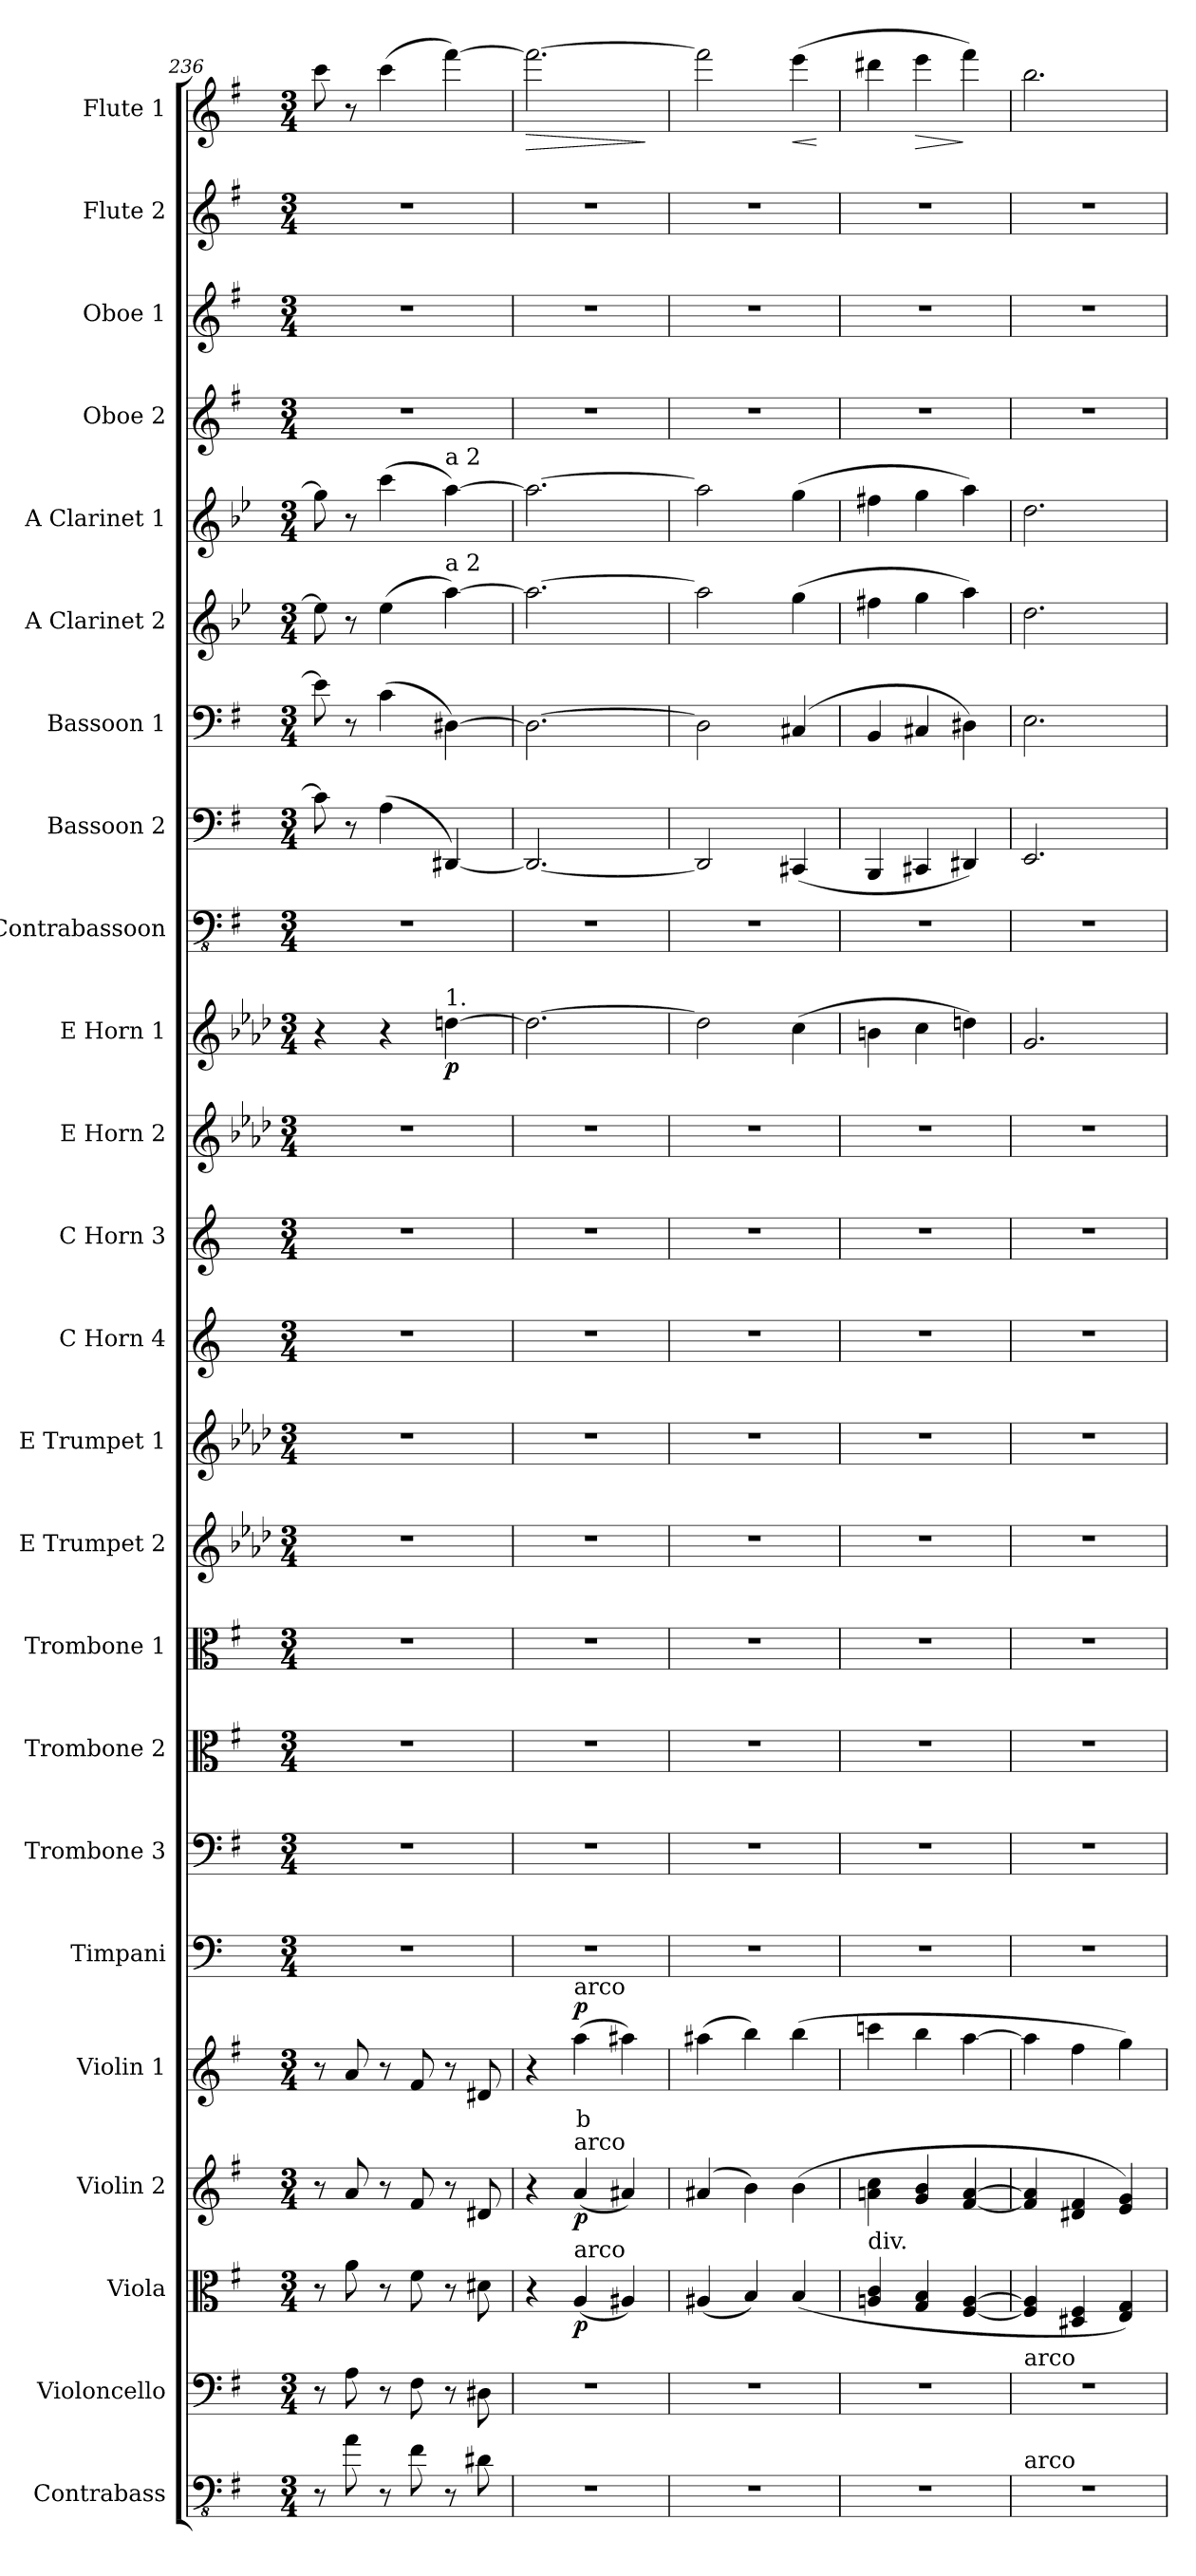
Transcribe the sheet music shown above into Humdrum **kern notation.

**kern	**kern	**kern	**dynam	**kern	**dynam	**kern	**text	**dynam	**kern	**kern	**kern	**kern	**kern	**kern	**kern	**kern	**kern	**kern	**dynam	**kern	**kern	**kern	**kern	**kern	**kern	**kern	**kern	**kern	**dynam
*part24	*part23	*part22	*part22	*part21	*part21	*part20	*part20	*part20	*part19	*part18	*part17	*part16	*part15	*part14	*part13	*part12	*part11	*part10	*part10	*part9	*part8	*part7	*part6	*part5	*part4	*part3	*part2	*part1	*part1
*staff24	*staff23	*staff22	*staff22	*staff21	*staff21	*staff20	*staff20	*staff20	*staff19	*staff18	*staff17	*staff16	*staff15	*staff14	*staff13	*staff12	*staff11	*staff10	*staff10	*staff9	*staff8	*staff7	*staff6	*staff5	*staff4	*staff3	*staff2	*staff1	*staff1
*I"Contrabass	*I"Violoncello	*I"Viola	*	*I"Violin 2	*	*I"Violin 1	*	*	*I"Timpani	*I"Trombone 3	*I"Trombone 2	*I"Trombone 1	*I"E Trumpet 2	*I"E Trumpet 1	*I"C Horn 4	*I"C Horn 3	*I"E Horn 2	*I"E Horn 1	*	*I"Contrabassoon	*I"Bassoon 2	*I"Bassoon 1	*I"A Clarinet 2	*I"A Clarinet 1	*I"Oboe 2	*I"Oboe 1	*I"Flute 2	*I"Flute 1	*
*I'Cb	*I'Vc	*I'Vla	*	*I'Vln 2	*	*I'Vln 1	*	*	*I'Timp	*I'Trb 3	*I'Trb 2	*I'Trb 1	*I'Tpt 2	*I'Tpt 1	*I'Hn 4	*I'Hn 3	*I'Hn 2	*I'Hn 1	*	*I'C Bsn	*I'Bsn 2	*I'Bsn 1	*I'Cl 2	*I'Cl 1	*I'Ob 2	*I'Ob 1	*I'Fl 2	*I'Fl 1	*
*clefFv4	*clefF4	*clefC3	*	*clefG2	*	*clefG2	*	*	*clefF4	*clefF4	*clefC3	*clefC3	*clefG2	*clefG2	*clefG2	*clefG2	*clefG2	*clefG2	*	*clefFv4	*clefF4	*clefF4	*clefG2	*clefG2	*clefG2	*clefG2	*clefG2	*clefG2	*
*ITrd7c12	*	*	*	*	*	*	*	*	*	*	*	*	*ITrd-2c-4	*ITrd-2c-4	*ITrd7c12	*ITrd7c12	*ITrd5c8	*ITrd5c8	*	*	*	*	*ITrd2c3	*ITrd2c3	*	*	*	*	*
*k[f#]	*k[f#]	*k[f#]	*	*k[f#]	*	*k[f#]	*	*	*k[]	*k[f#]	*k[f#]	*k[f#]	*k[]	*k[]	*k[]	*k[]	*k[]	*k[]	*	*k[f#]	*k[f#]	*k[f#]	*k[f#]	*k[f#]	*k[f#]	*k[f#]	*k[f#]	*k[f#]	*
*M3/4	*M3/4	*M3/4	*	*M3/4	*	*M3/4	*	*	*M3/4	*M3/4	*M3/4	*M3/4	*M3/4	*M3/4	*M3/4	*M3/4	*M3/4	*M3/4	*	*M3/4	*M3/4	*M3/4	*M3/4	*M3/4	*M3/4	*M3/4	*M3/4	*M3/4	*
=236	=236	=236	=236	=236	=236	=236	=236	=236	=236	=236	=236	=236	=236	=236	=236	=236	=236	=236	=236	=236	=236	=236	=236	=236	=236	=236	=236	=236	=236
8r	8r	8r	.	8r	.	8r	.	.	2.r	2.r	2.r	2.r	2.r	2.r	2.r	2.r	2.r	4r	.	2.r	8c\]	8e\]	8cc\]	8ee\]	2.r	2.r	2.r	8ccc\	.
8AA\	8A\	8a\	.	8a/	.	8a/	.	.	.	.	.	.	.	.	.	.	.	.	.	.	8r	8r	8r	8r	.	.	.	8r	.
8r	8r	8r	.	8r	.	8r	.	.	.	.	.	.	.	.	.	.	.	4r	.	.	(4A\	(4c\	(4cc\	(4aa\	.	.	.	(4ccc\	.
8FF#\	8F#\	8f#\	.	8f#/	.	8f#/	.	.	.	.	.	.	.	.	.	.	.	.	.	.	.	.	.	.	.	.	.	.	.
!	!	!	!	!	!	!	!	!	!	!	!	!	!	!	!	!	!	!	!	!	!	!	!	!LO:TX:a:t=a 2	!	!	!	!	!
!	!	!	!	!	!	!	!	!	!	!	!	!	!	!	!	!	!	!	!	!	!	!	!LO:TX:a:t=a 2	!	!	!	!	!	!
!	!	!	!	!	!	!	!	!	!	!	!	!	!	!	!	!	!	!LO:TX:a:t=1.	!	!	!	!	!	!	!	!	!	!	!
!	!	!	!	!	!	!	!	!	!	!	!	!	!	!	!	!	!	!	!LO:DY:b	!	!	!	!	!	!	!	!	!	!
8r	8r	8r	.	8r	.	8r	.	.	.	.	.	.	.	.	.	.	.	[4f#X\	p	.	[4DD#X/)	[4D#X\)	[4ff#\)	[4ff#\)	.	.	.	[4fff#\)	.
8DD#X\	8D#X\	8d#X\	.	8d#X/	.	8d#X/	.	.	.	.	.	.	.	.	.	.	.	.	.	.	.	.	.	.	.	.	.	.	.
!!LO:PB:g=z
=237	=237	=237	=237	=237	=237	=237	=237	=237	=237	=237	=237	=237	=237	=237	=237	=237	=237	=237	=237	=237	=237	=237	=237	=237	=237	=237	=237	=237	=237
!	!	!	!	!	!	!	!	!	!	!	!	!	!	!	!	!	!	!	!	!	!	!	!	!	!	!	!	!	!LO:HP:b
2.r	2.r	4r	.	4r	.	4r	.	.	2.r	2.r	2.r	2.r	2.r	2.r	2.r	2.r	2.r	2.f#\_	.	2.r	2.DD#/_	2.D#\_	2.ff#\_	2.ff#\_	2.r	2.r	2.r	2.fff#\_	>
!	!	!	!	!	!	!LO:TX:a:t=arco	!	!	!	!	!	!	!	!	!	!	!	!	!	!	!	!	!	!	!	!	!	!	!
!	!	!	!	!LO:TX:a:t=arco	!	!	!	!	!	!	!	!	!	!	!	!	!	!	!	!	!	!	!	!	!	!	!	!	!
!	!	!LO:TX:a:t=arco	!	!	!	!	!	!	!	!	!	!	!	!	!	!	!	!	!	!	!	!	!	!	!	!	!	!	!
!	!	!	!LO:DY:b	!	!LO:DY:b	!	!LO:LY:b:color=#FF0000	!LO:DY:b	!	!	!	!	!	!	!	!	!	!	!	!	!	!	!	!	!	!	!	!	!
.	.	(4A/	p	(4a/	p	(4aa\	b	p	.	.	.	.	.	.	.	.	.	.	.	.	.	.	.	.	.	.	.	.	.
.	.	4A#X/)	.	4a#X/)	.	4aa#X\)	.	.	.	.	.	.	.	.	.	.	.	.	.	.	.	.	.	.	.	.	.	.	.
.	.	.	.	.	.	.	.	.	.	.	.	.	.	.	.	.	.	.	.	.	.	.	.	.	.	.	.	.	]
=238	=238	=238	=238	=238	=238	=238	=238	=238	=238	=238	=238	=238	=238	=238	=238	=238	=238	=238	=238	=238	=238	=238	=238	=238	=238	=238	=238	=238	=238
2.r	2.r	(4A#X/	.	(4a#X/	.	(4aa#X\	.	.	2.r	2.r	2.r	2.r	2.r	2.r	2.r	2.r	2.r	2f#\]	.	2.r	2DD#/]	2D#\]	2ff#\]	2ff#\]	2.r	2.r	2.r	2fff#\]	.
.	.	4B/)	.	4b\)	.	4bb\)	.	.	.	.	.	.	.	.	.	.	.	.	.	.	.	.	.	.	.	.	.	.	.
!	!	!	!	!	!	!	!	!	!	!	!	!	!	!	!	!	!	!	!	!	!	!	!	!	!	!	!	!	!LO:HP:b
.	.	(4B/	.	(4b\	.	(4bb\	.	.	.	.	.	.	.	.	.	.	.	(4e\	.	.	(4CC#X/	(4C#X/	(4ee\	(4ee\	.	.	.	(4eee\	<
.	.	.	.	.	.	.	.	.	.	.	.	.	.	.	.	.	.	.	.	.	.	.	.	.	.	.	.	.	[
=239	=239	=239	=239	=239	=239	=239	=239	=239	=239	=239	=239	=239	=239	=239	=239	=239	=239	=239	=239	=239	=239	=239	=239	=239	=239	=239	=239	=239	=239
!	!	!LO:TX:a:t=div.	!	!	!	!	!	!	!	!	!	!	!	!	!	!	!	!	!	!	!	!	!	!	!	!	!	!	!
2.r	2.r	4An/ 4c/	.	4an\ 4cc\	.	4cccn\	.	.	2.r	2.r	2.r	2.r	2.r	2.r	2.r	2.r	2.r	4d#X\	.	2.r	4BBB/	4BB/	4dd#X\	4dd#X\	2.r	2.r	2.r	4ddd#X\	.
!	!	!	!	!	!	!	!	!	!	!	!	!	!	!	!	!	!	!	!	!	!	!	!	!	!	!	!	!	!LO:HP:b
.	.	4G/ 4B/	.	4g/ 4b/	.	4bb\	.	.	.	.	.	.	.	.	.	.	.	4e\	.	.	4CC#X/	4C#X/	4ee\	4ee\	.	.	.	4eee\	>
.	.	[4F#/ [4A/	.	[4f#/ [4a/	.	[4aa\	.	.	.	.	.	.	.	.	.	.	.	4f#X\)	.	.	4DD#X/)	4D#X\)	4ff#\)	4ff#\)	.	.	.	4fff#\)	]
=240	=240	=240	=240	=240	=240	=240	=240	=240	=240	=240	=240	=240	=240	=240	=240	=240	=240	=240	=240	=240	=240	=240	=240	=240	=240	=240	=240	=240	=240
!	!LO:TX:a:t=arco	!	!	!	!	!	!	!	!	!	!	!	!	!	!	!	!	!	!	!	!	!	!	!	!	!	!	!	!
!LO:TX:a:t=arco	!	!	!	!	!	!	!	!	!	!	!	!	!	!	!	!	!	!	!	!	!	!	!	!	!	!	!	!	!
2.r	2.r	4F#/] 4A/]	.	4f#/] 4a/]	.	4aa\]	.	.	2.r	2.r	2.r	2.r	2.r	2.r	2.r	2.r	2.r	2.B/	.	2.r	2.EE/	2.E\	2.b\	2.b\	2.r	2.r	2.r	2.bb\	.
.	.	4D#X/ 4F#/	.	4d#X/ 4f#/	.	4ff#\	.	.	.	.	.	.	.	.	.	.	.	.	.	.	.	.	.	.	.	.	.	.	.
.	.	4E/ 4G/)	.	4e/ 4g/)	.	4gg\)	.	.	.	.	.	.	.	.	.	.	.	.	.	.	.	.	.	.	.	.	.	.	.
=	=	=	=	=	=	=	=	=	=	=	=	=	=	=	=	=	=	=	=	=	=	=	=	=	=	=	=	=	=
*-	*-	*-	*-	*-	*-	*-	*-	*-	*-	*-	*-	*-	*-	*-	*-	*-	*-	*-	*-	*-	*-	*-	*-	*-	*-	*-	*-	*-	*-
